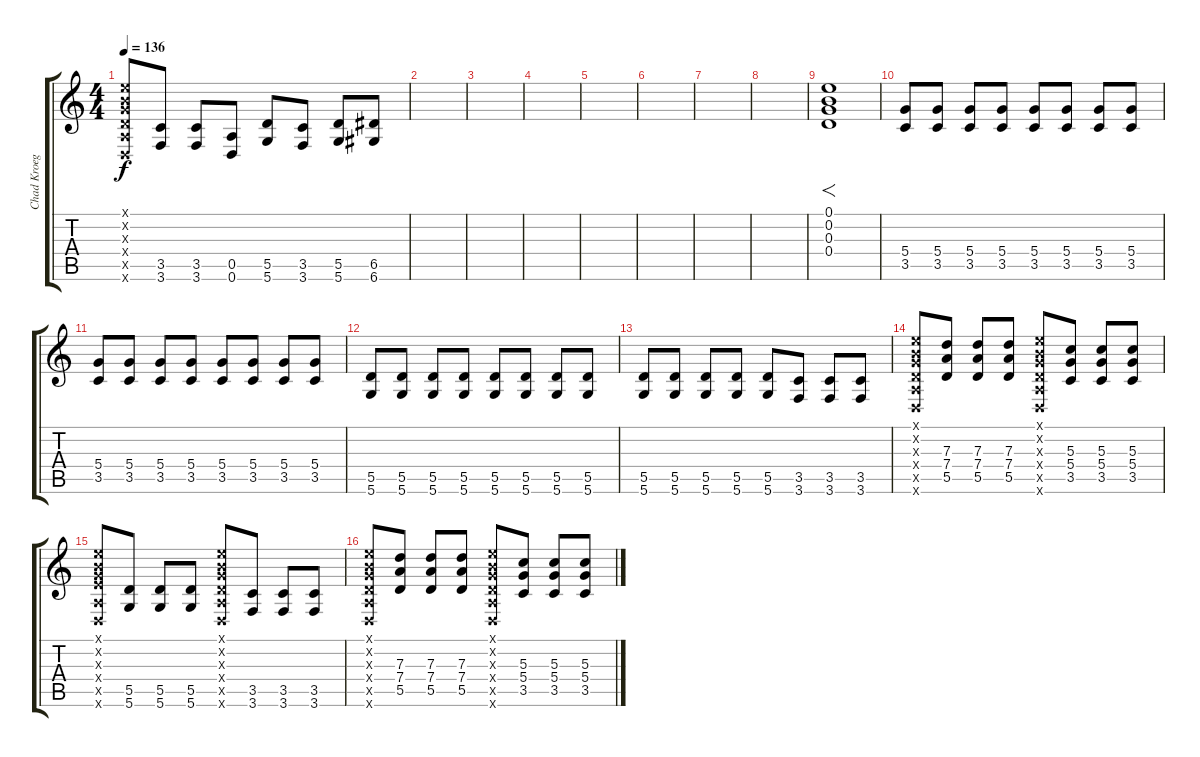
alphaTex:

\track ("Chad Kroeger" "Chad Kroeg") {instrument overdrivenguitar}
\staff {score tabs}
\tuning (E4 B3 G3 D3 A2 D2) {hide}
\ts (4 4)
\tempo 136
\clef g2
\ks c
(0.1{x} 0.2{x} 0.3{x} 0.4{x} 0.5{x} 0.6{x}).8{dy f} (3.5 3.6).8 (3.5 3.6).8 (0.5 0.6).8 (5.5 5.6).8 (3.5 3.6).8 (5.5 5.6).8 (6.5 6.6).8 |
|
|
|
|
|
|
|
(0.1 0.2 0.3 0.4).1{f} |
(5.4 3.5).8 (5.4 3.5).8 (5.4 3.5).8 (5.4 3.5).8 (5.4 3.5).8 (5.4 3.5).8 (5.4 3.5).8 (5.4 3.5).8 |
(5.4 3.5).8 (5.4 3.5).8 (5.4 3.5).8 (5.4 3.5).8 (5.4 3.5).8 (5.4 3.5).8 (5.4 3.5).8 (5.4 3.5).8 |
(5.5 5.6).8 (5.5 5.6).8 (5.5 5.6).8 (5.5 5.6).8 (5.5 5.6).8 (5.5 5.6).8 (5.5 5.6).8 (5.5 5.6).8 |
(5.5 5.6).8 (5.5 5.6).8 (5.5 5.6).8 (5.5 5.6).8 (5.5 5.6).8 (3.5 3.6).8 (3.5 3.6).8 (3.5 3.6).8 |
(0.1{x} 0.2{x} 0.3{x} 0.4{x} 0.5{x} 0.6{x}).8 (7.3 7.4 5.5).8 (7.3 7.4 5.5).8 (7.3 7.4 5.5).8 (0.1{x} 0.2{x} 0.3{x} 0.4{x} 0.5{x} 0.6{x}).8 (5.3 5.4 3.5).8 (5.3 5.4 3.5).8 (5.3 5.4 3.5).8 |
(0.1{x} 0.2{x} 0.3{x} 2.4{x} 0.5{x} 0.6{x}).8 (5.5 5.6).8 (5.5 5.6).8 (5.5 5.6).8 (0.1{x} 0.2{x} 0.3{x} 0.4{x} 0.5{x} 0.6{x}).8 (3.5 3.6).8 (3.5 3.6).8 (3.5 3.6).8 |
(0.1{x} 0.2{x} 0.3{x} 0.4{x} 0.5{x} 0.6{x}).8 (7.3 7.4 5.5).8 (7.3 7.4 5.5).8 (7.3 7.4 5.5).8 (0.1{x} 0.2{x} 0.3{x} 0.4{x} 0.5{x} 0.6{x}).8 (5.3 5.4 3.5).8 (5.3 5.4 3.5).8 (5.3 5.4 3.5).8
